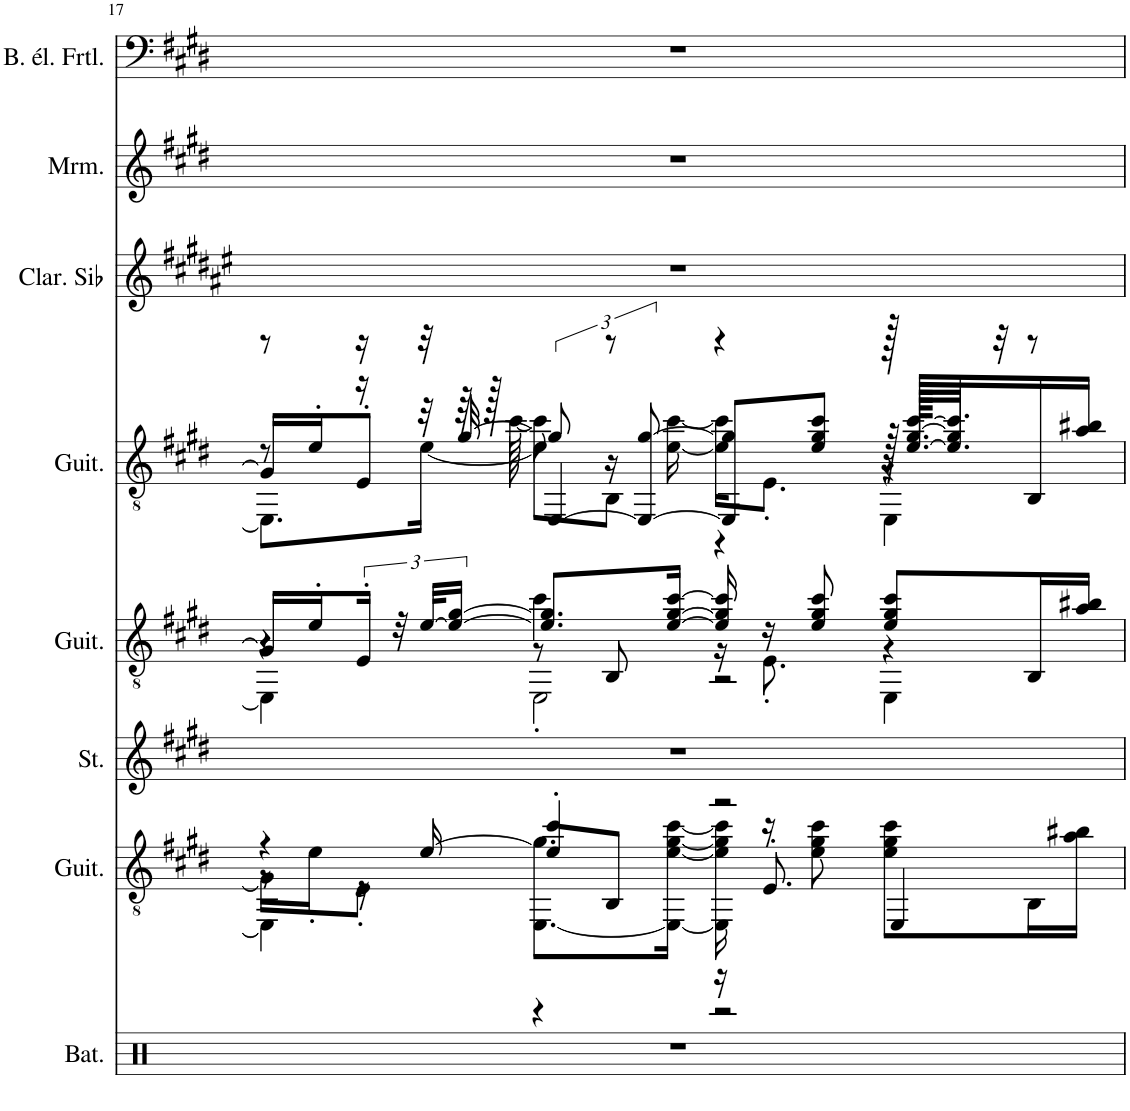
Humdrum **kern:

**kern	**kern	**kern	**kern	**kern	**kern	**kern	**kern
*part8	*part7	*part6	*part5	*part4	*part3	*part2	*part1
*staff8	*staff7	*staff6	*staff5	*staff4	*staff3	*staff2	*staff1
*I"Batterie, Drums	*I"Guitare acoustique, Acoustic Guitar (steel)	*I"Cordes, String Ensemble 1	*I"Guitare classique, Acoustic Guitar (nylon)	*I"Guitare acoustique, Electric Guitar (jazz)	*I"Clarinette en Sib	*I"Marimba (Double portée), Marimba	*I"Basse électrique fretless, Fretless Bass
*I'Bat.	*I'Guit.	*I'St.	*I'Guit.	*I'Guit.	*I'Clar. Sib	*I'Mrm.	*I'B. él. Frtl.
!!LO:PB:g=z
*clefX	*clefGv2	*clefG2	*clefGv2	*clefGv2	*clefG2	*clefG2	*clefF4
*	*	*	*	*	*Trd1c2	*	*Trd7c12
*k[]	*k[f#c#g#d#]	*k[f#c#g#d#]	*k[f#c#g#d#]	*k[f#c#g#d#]	*k[f#c#g#d#a#e#]	*k[f#c#g#d#]	*k[f#c#g#d#]
*M4/4	*M4/4	*M4/4	*M4/4	*M4/4	*M4/4	*M4/4	*M4/4
=17	=17	=17	=17	=17	=17	=17	=17
*	*^	*	*^	*^	*	*	*
*	*	*^	*	*	*^	*	*^	*	*	*
*	*	*	*^	*	*	*	*^	*	*	*^	*	*	*
1r	4r	16G#\LL]	8r	4EE\]	1r	16G#/LL]	4r	4r	4EE\]	8r	8r	16G#/LL]	8.EE\L]	1r	1r	1r
.	.	16e'\J	.	.	.	16e'/	.	.	.	.	.	16e'/J	.	.	.	.
.	.	8E'\J	16r	.	.	24E'/JJ	.	.	.	16r	16r	8E'/J	.	.	.	.
.	.	.	.	.	.	48r	.	.	.	.	.	.	.	.	.	.
.	.	.	[16e/	.	.	[48e/KLL	.	.	.	32r	32r	.	[16e\Jk	.	.	.
.	.	.	.	.	.	24e/_ [24g#/JJ	.	.	.	.	.	.	.	.	.	.
.	.	.	.	.	.	.	.	.	.	[32g#/	64r	.	.	.	.	.
.	.	.	.	.	.	.	.	.	.	.	128r	.	.	.	.	.
.	.	.	.	.	.	.	.	.	.	.	[128cc#\	.	.	.	.	.
.	4cc#'/	[8.EE\ 8.g#\L	8e/L]	4r	.	8.e/] 8.g#/]L	4cc#'\	8r	2EE'\	8g#/]	8cc#\]	[6EE/	8e\L]	.	.	.
.	.	.	8BB/J	.	.	.	.	8BB/	.	8r	16r	.	8BB\J	.	.	.
.	.	.	.	.	.	.	.	.	.	.	.	12EE/_ [12g#/	.	.	.	.
.	.	16EE\_ [16e\ [16g#\ [16cc#\Jk	.	.	.	[16e/ [16g#/ [16cc#/Jk	.	.	.	.	[16e\ [16cc#\	.	.	.	.	.
.	2r	16EE\] 16e\] 16g#\] 16cc#\]	16r	2r	.	16e/] 16g#/] 16cc#/]	16r	2r	.	4r	16e\] 16cc#\]KL	8EE/] 8g#/]L	4r	.	.	.
.	.	16r	8.E'/	.	.	16r	8.E'\	.	.	.	8.E'\J	.	.	.	.	.
.	.	8e\ 8g#\ 8cc#\	.	.	.	8e/ 8g#/ 8cc#/	.	.	.	.	.	8e/ 8g#/ 8cc#/J	.	.	.	.
.	.	8e\ 8g#\ 8cc#\L	4EE/	.	.	8e/ 8g#/ 8cc#/L	4r	.	4EE\	128r	4r	128r	4EE\	.	.	.
.	.	.	.	.	.	.	.	.	.	[64.g#/KKLL	.	[64.e/ [64.cc#/KKLL	.	.	.	.
.	.	.	.	.	.	.	.	.	.	16g#/JJ]	.	16.e/] 16.cc#/]	.	.	.	.
.	.	.	.	.	.	.	.	.	.	32r	.	.	.	.	.	.
.	.	16BB\L	.	.	.	16BB/L	.	.	.	8r	.	16BB/	.	.	.	.
.	.	16a\ 16b#X\JJ	.	.	.	16a/ 16b#X/JJ	.	.	.	.	.	16a/ 16b#X/JJ	.	.	.	.
*	*	*	*	*	*	*v	*v	*v	*v	*	*	*	*	*	*	*
*	*v	*v	*v	*v	*	*	*v	*v	*v	*v	*	*	*
=	=	=	=	=	=	=	=
*-	*-	*-	*-	*-	*-	*-	*-
